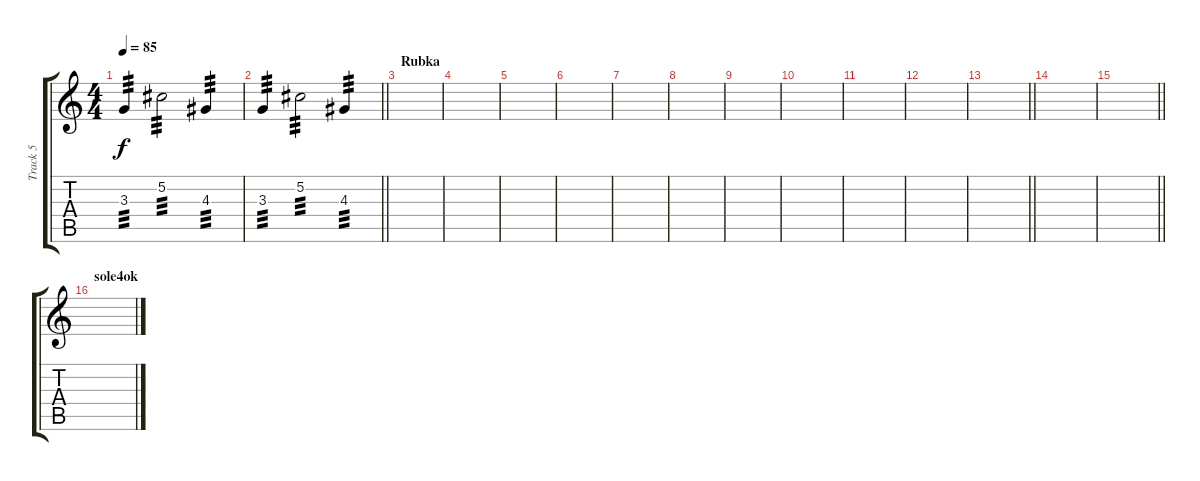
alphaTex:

\track ("Track 5" "Track 5") {mute instrument overdrivenguitar}
\staff {score tabs}
\tuning (Db4 Ab3 E3 B2 Gb2 Db2) {hide}
\ts (4 4)
\tempo 85
\clef g2
\ks c
3.3.4{tp 3 dy f} 5.2.2{tp 3} 4.3.4{tp 3} |
\barLineRight lightlight
3.3.4{tp 3} 5.2.2{tp 3} 4.3.4{tp 3} |
\section ("" "Rubka")
|
|
|
|
|
|
|
|
|
|
\barLineRight lightlight
|
|
\barLineRight lightlight
|
\section ("" "sole4ok")
